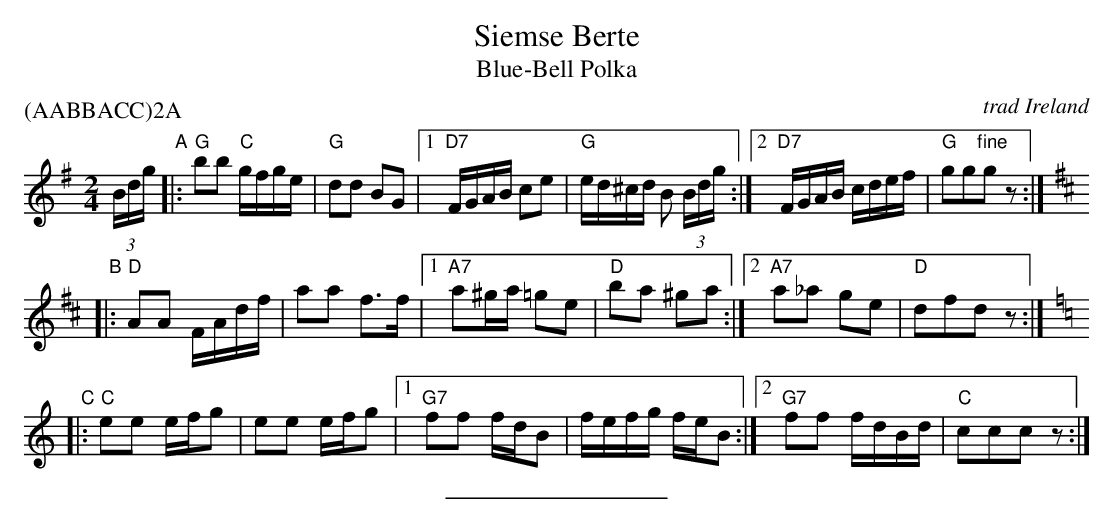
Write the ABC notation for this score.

X:1
T: Siemse Berte
T: Blue-Bell Polka
O: trad Ireland
M: 2/4
L: 1/16
P: (AABBACC)2A
K: G
(3Bdg \
"A"|: "G"b2b2 "C"gfge | "G"d2d2 B2G2 |1 "D7"FGAB c2e2 | "G"ed^cd B2 (3Bdg \
                                    :|2 "D7"FGAB cdef | "G"g2g2"fine"g2z2 :|
K: D
"B"|: "D"A2A2 FAdf | a2a2 f3f |1 "A7"a2^ga =g2e2 | "D"b2a2 ^g2a2 \
                             :|2 "A7"a2_a2  g2e2 | "D"d2f2d2z2 :|
K: C
"C"|: "C"e2e2 efg2 | e2e2 efg2 |1 "G7"f2f2 fdB2 | fefg feB2 \
                              :|2 "G7"f2f2 fdBd | "C"c2c2c2z2 :|
